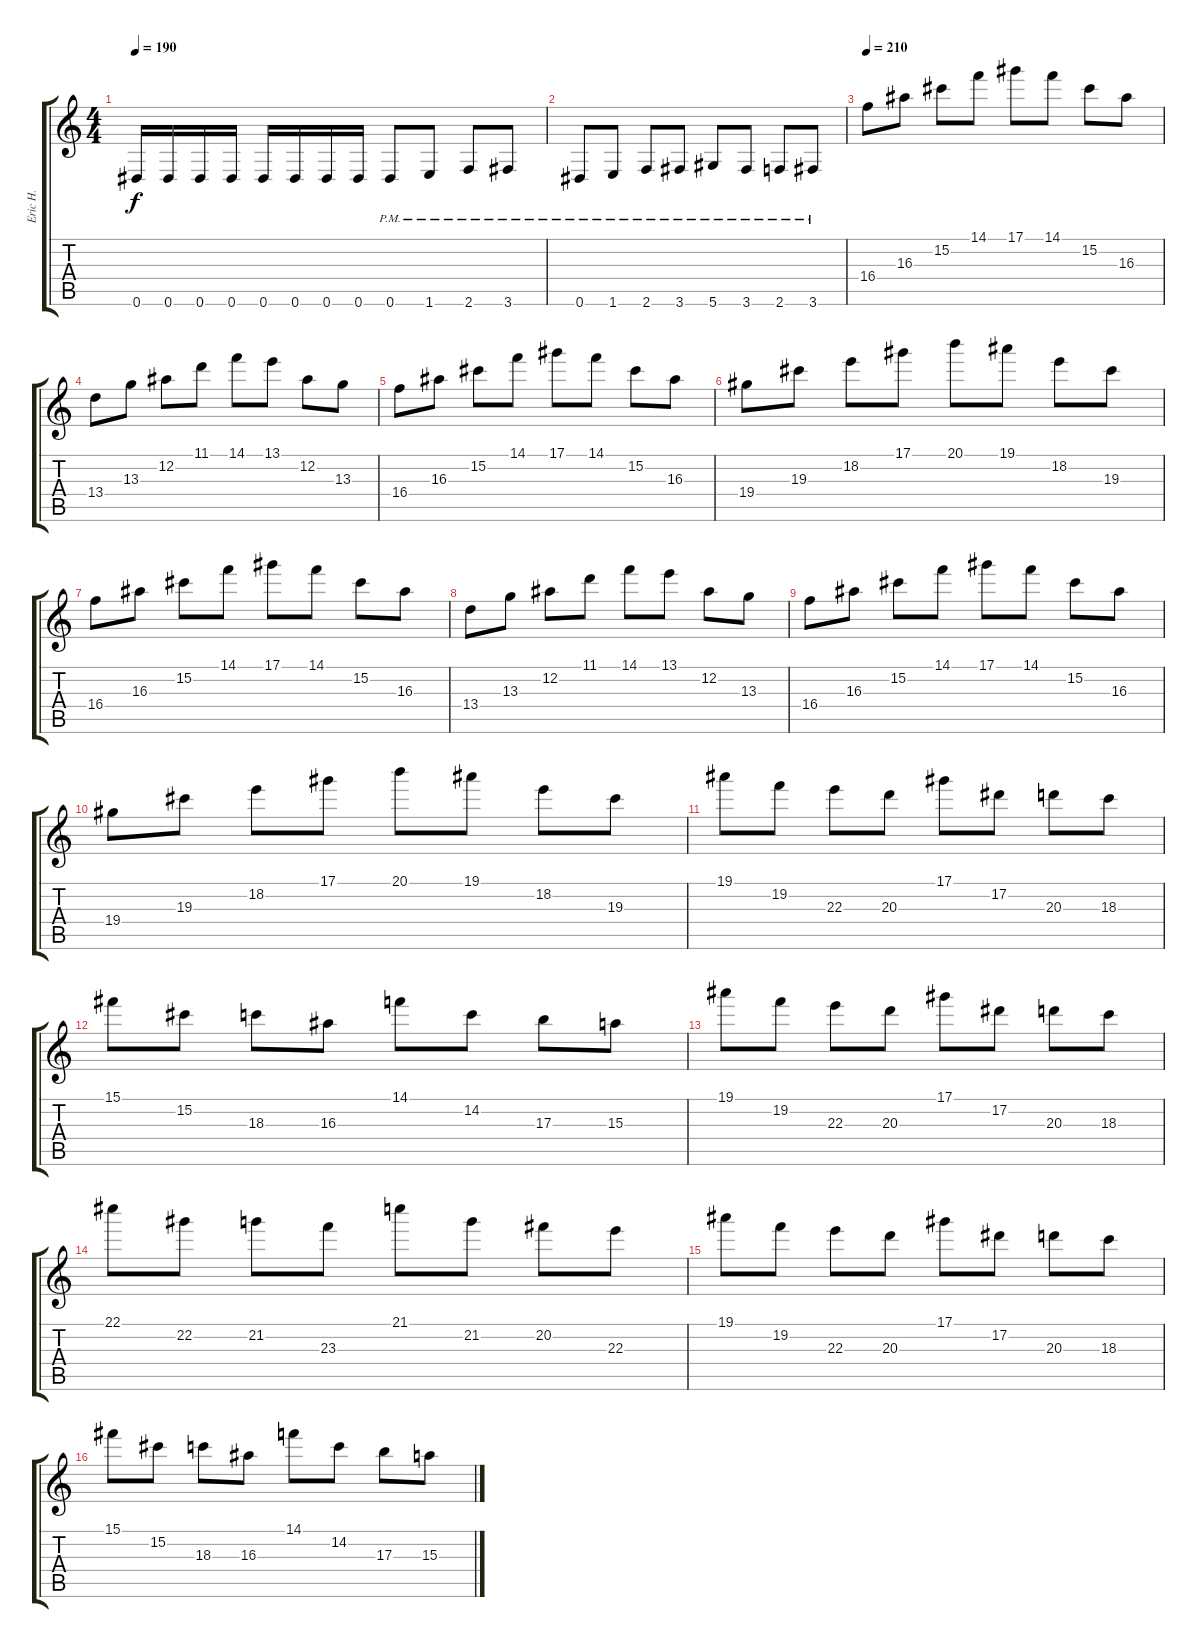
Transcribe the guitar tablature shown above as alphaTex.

\track ("Eric H." "Eric H.") {instrument distortionguitar}
\staff {score tabs}
\tuning (Eb4 Bb3 Gb3 Db3 Ab2 Eb2) {hide}
\ts (4 4)
\tempo 190
\clef g2
\ks c
0.6.16{dy f} 0.6.16 0.6.16 0.6.16 0.6.16 0.6.16 0.6.16 0.6.16 0.6{pm}.8 1.6{pm}.8 2.6{pm}.8 3.6{pm}.8 |
0.6{pm}.8 1.6{pm}.8 2.6{pm}.8 3.6{pm}.8 5.6{pm}.8 3.6{pm}.8 2.6{pm}.8 3.6{pm}.8 |
\tempo 210
16.4.8{balance 8} 16.3.8 15.2.8 14.1.8 17.1.8 14.1.8 15.2.8 16.3.8 |
13.4.8 13.3.8 12.2.8 11.1.8 14.1.8 13.1.8 12.2.8 13.3.8 |
16.4.8 16.3.8 15.2.8 14.1.8 17.1.8 14.1.8 15.2.8 16.3.8 |
19.4.8 19.3.8 18.2.8 17.1.8 20.1.8 19.1.8 18.2.8 19.3.8 |
16.4.8 16.3.8 15.2.8 14.1.8 17.1.8 14.1.8 15.2.8 16.3.8 |
13.4.8 13.3.8 12.2.8 11.1.8 14.1.8 13.1.8 12.2.8 13.3.8 |
16.4.8 16.3.8 15.2.8 14.1.8 17.1.8 14.1.8 15.2.8 16.3.8 |
19.4.8 19.3.8 18.2.8 17.1.8 20.1.8 19.1.8 18.2.8 19.3.8 |
19.1.8 19.2.8 22.3.8 20.3.8 17.1.8 17.2.8 20.3.8 18.3.8 |
15.1.8 15.2.8 18.3.8 16.3.8 14.1.8 14.2.8 17.3.8 15.3.8 |
19.1.8 19.2.8 22.3.8 20.3.8 17.1.8 17.2.8 20.3.8 18.3.8 |
22.1.8 22.2.8 21.2.8 23.3.8 21.1.8 21.2.8 20.2.8 22.3.8 |
19.1.8 19.2.8 22.3.8 20.3.8 17.1.8 17.2.8 20.3.8 18.3.8 |
15.1.8 15.2.8 18.3.8 16.3.8 14.1.8 14.2.8 17.3.8 15.3.8
